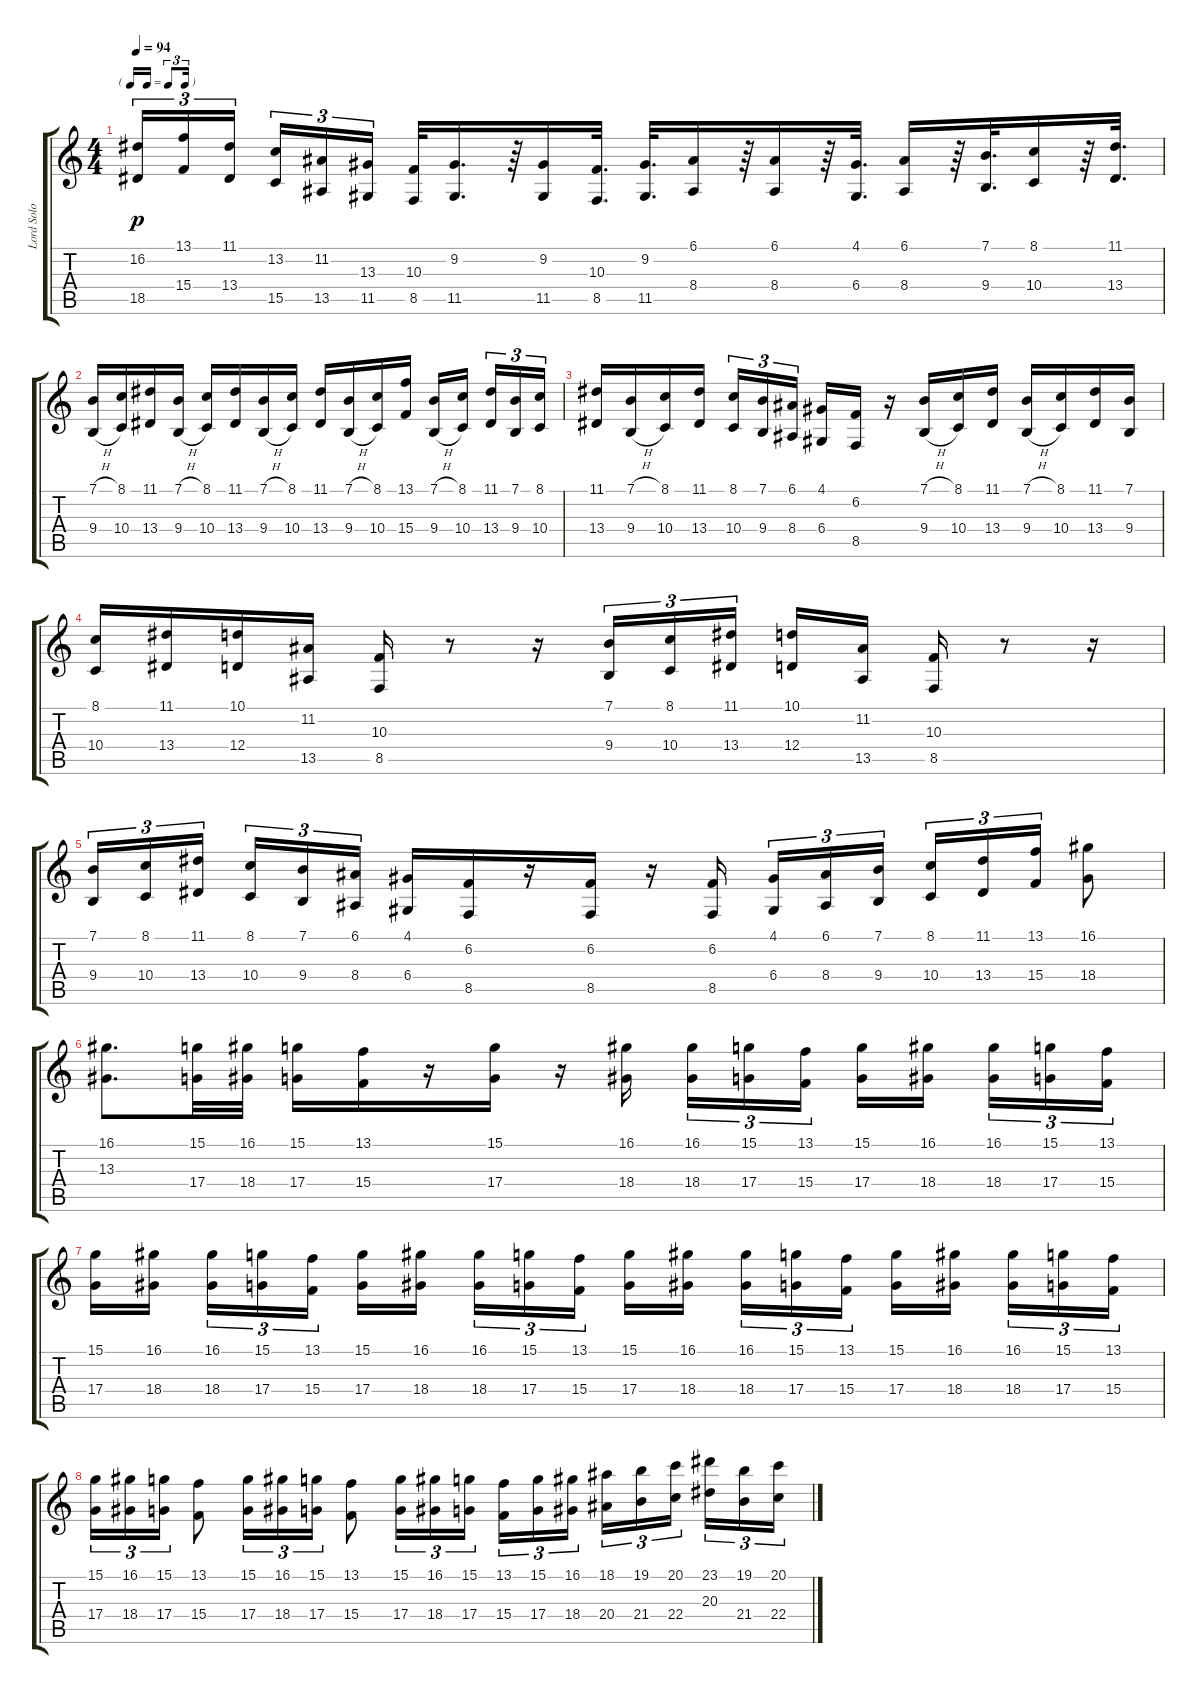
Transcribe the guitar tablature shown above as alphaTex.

\track ("Lord Solo" "Lord Solo") {instrument drawbarorgan}
\staff {score tabs}
\tuning (E4 B3 G3 D3 A2 E2) {hide}
\ts (4 4)
\tf triplet16th
\tempo 94
\clef g2
\ks c
(16.2 18.5).16{tu (3 2) dy p} (13.1 15.4).16{tu (3 2)} (11.1 13.4).16{tu (3 2) beam splitsecondary} (13.2 15.5).16{tu (3 2)} (11.2 13.5).16{tu (3 2)} (13.3 11.5).16{tu (3 2)} (10.3 8.5).32 (9.2 11.5).16{d} r.64 (9.2 11.5).16 (10.3 8.5).32{d} (9.2 11.5).32{d} (6.1 8.4).16 r.64 (6.1 8.4).16 r.64 (4.1 6.4).32{d} (6.1 8.4).16 r.64 (7.1 9.4).32{d} (8.1 10.4).16 r.64 (11.1 13.4).32{d} |
(7.1{h} 9.4{h}).16 (8.1 10.4).16 (11.1 13.4).16 (7.1{h} 9.4{h}).16 (8.1 10.4).16 (11.1 13.4).16 (7.1{h} 9.4{h}).16 (8.1 10.4).16 (11.1 13.4).16 (7.1{h} 9.4{h}).16 (8.1 10.4).16 (13.1 15.4).16 (7.1{h} 9.4{h}).16 (8.1 10.4).16{beam splitsecondary} (11.1 13.4).16{tu (3 2)} (7.1 9.4).16{tu (3 2)} (8.1 10.4).16{tu (3 2)} |
(11.1 13.4).16 (7.1{h} 9.4{h}).16 (8.1 10.4).16 (11.1 13.4).16 (8.1 10.4).16{tu (3 2)} (7.1 9.4).16{tu (3 2)} (6.1 8.4).16{tu (3 2) beam splitsecondary} (4.1 6.4).16 (6.2 8.5).16 r.16 (7.1{h} 9.4{h}).16 (8.1 10.4).16 (11.1 13.4).16 (7.1{h} 9.4{h}).16 (8.1 10.4).16 (11.1 13.4).16 (7.1 9.4).16 |
(8.1 10.4).16 (11.1 13.4).16 (10.1 12.4).16 (11.2 13.5).16 (10.3 8.5).16 r.8 r.16 (7.1 9.4).16{tu (3 2)} (8.1 10.4).16{tu (3 2)} (11.1 13.4).16{tu (3 2) beam splitsecondary} (10.1 12.4).16 (11.2 13.5).16 (10.3 8.5).16 r.8 r.16 |
(7.1 9.4).16{tu (3 2)} (8.1 10.4).16{tu (3 2)} (11.1 13.4).16{tu (3 2) beam splitsecondary} (8.1 10.4).16{tu (3 2)} (7.1 9.4).16{tu (3 2)} (6.1 8.4).16{tu (3 2)} (4.1 6.4).16 (6.2 8.5).16 r.16 (6.2 8.5).16 r.16 (6.2 8.5).16{beam splitsecondary} (4.1 6.4).16{tu (3 2)} (6.1 8.4).16{tu (3 2)} (7.1 9.4).16{tu (3 2)} (8.1 10.4).16{tu (3 2)} (11.1 13.4).16{tu (3 2)} (13.1 15.4).16{tu (3 2)} (16.1 18.4).8 |
(16.1 13.3).8{d} (15.1 17.4).32 (16.1 18.4).32 (15.1 17.4).16 (13.1 15.4).16 r.16 (15.1 17.4).16 r.16 (16.1 18.4).16{beam splitsecondary} (16.1 18.4).16{tu (3 2)} (15.1 17.4).16{tu (3 2)} (13.1 15.4).16{tu (3 2)} (15.1 17.4).16 (16.1 18.4).16{beam splitsecondary} (16.1 18.4).16{tu (3 2)} (15.1 17.4).16{tu (3 2)} (13.1 15.4).16{tu (3 2)} |
(15.1 17.4).16 (16.1 18.4).16{beam splitsecondary} (16.1 18.4).16{tu (3 2)} (15.1 17.4).16{tu (3 2)} (13.1 15.4).16{tu (3 2)} (15.1 17.4).16 (16.1 18.4).16{beam splitsecondary} (16.1 18.4).16{tu (3 2)} (15.1 17.4).16{tu (3 2)} (13.1 15.4).16{tu (3 2)} (15.1 17.4).16 (16.1 18.4).16{beam splitsecondary} (16.1 18.4).16{tu (3 2)} (15.1 17.4).16{tu (3 2)} (13.1 15.4).16{tu (3 2)} (15.1 17.4).16 (16.1 18.4).16{beam splitsecondary} (16.1 18.4).16{tu (3 2)} (15.1 17.4).16{tu (3 2)} (13.1 15.4).16{tu (3 2)} |
(15.1 17.4).16{tu (3 2)} (16.1 18.4).16{tu (3 2)} (15.1 17.4).16{tu (3 2)} (13.1 15.4).8 (15.1 17.4).16{tu (3 2)} (16.1 18.4).16{tu (3 2)} (15.1 17.4).16{tu (3 2)} (13.1 15.4).8 (15.1 17.4).16{tu (3 2)} (16.1 18.4).16{tu (3 2)} (15.1 17.4).16{tu (3 2) beam splitsecondary} (13.1 15.4).16{tu (3 2)} (15.1 17.4).16{tu (3 2)} (16.1 18.4).16{tu (3 2)} (18.1 20.4).16{tu (3 2)} (19.1 21.4).16{tu (3 2)} (20.1 22.4).16{tu (3 2) beam splitsecondary} (23.1 20.3).16{tu (3 2)} (19.1 21.4).16{tu (3 2)} (20.1 22.4).16{tu (3 2)}
